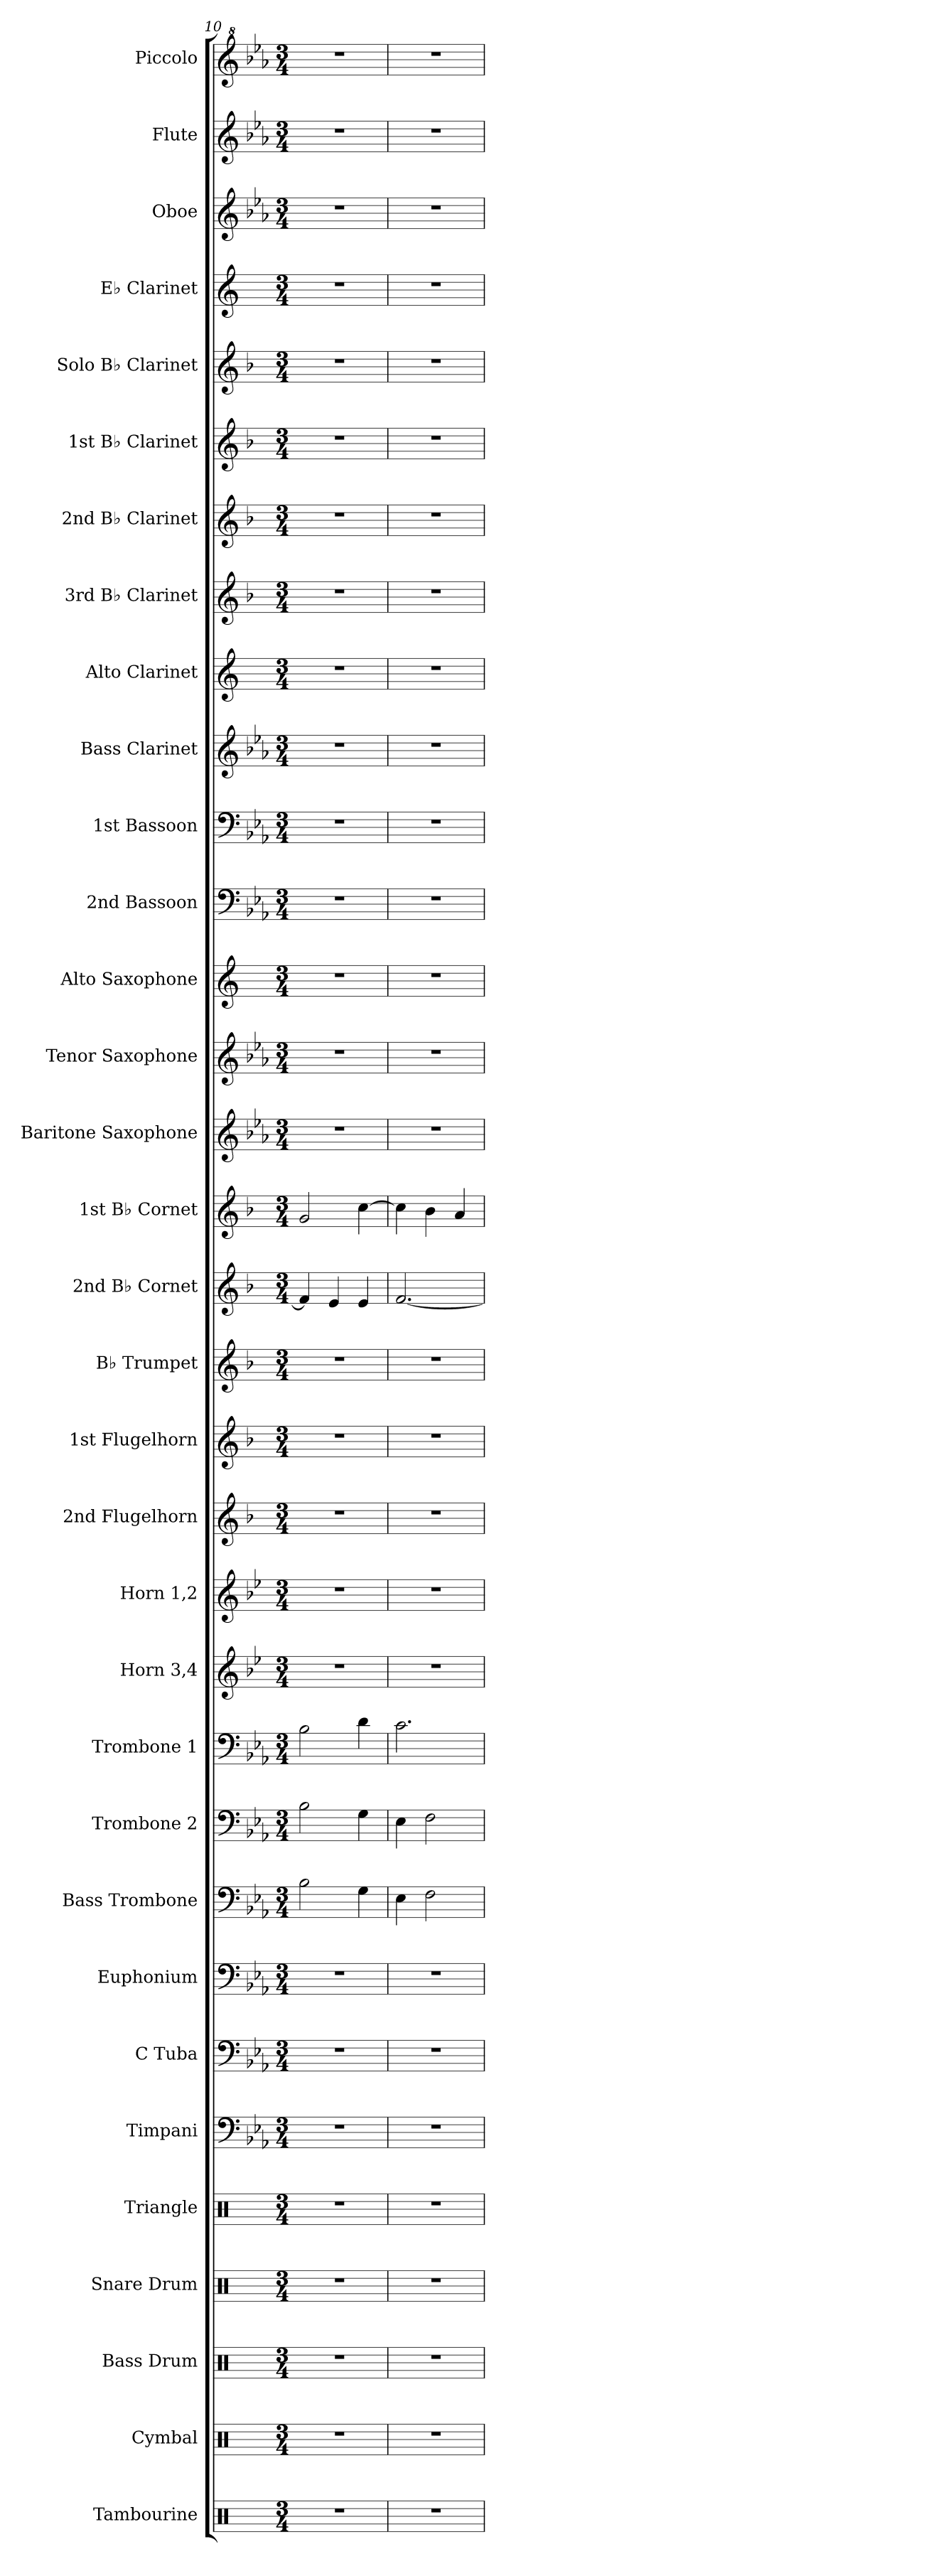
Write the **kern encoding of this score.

**kern	**kern	**kern	**kern	**kern	**kern	**kern	**kern	**kern	**kern	**kern	**kern	**kern	**kern	**kern	**kern	**kern	**kern	**kern	**kern	**kern	**kern	**kern	**kern	**kern	**kern	**kern	**kern	**kern	**kern	**kern	**kern	**kern
*part33	*part32	*part31	*part30	*part29	*part28	*part27	*part26	*part25	*part24	*part23	*part22	*part21	*part20	*part19	*part18	*part17	*part16	*part15	*part14	*part13	*part12	*part11	*part10	*part9	*part8	*part7	*part6	*part5	*part4	*part3	*part2	*part1
*staff33	*staff32	*staff31	*staff30	*staff29	*staff28	*staff27	*staff26	*staff25	*staff24	*staff23	*staff22	*staff21	*staff20	*staff19	*staff18	*staff17	*staff16	*staff15	*staff14	*staff13	*staff12	*staff11	*staff10	*staff9	*staff8	*staff7	*staff6	*staff5	*staff4	*staff3	*staff2	*staff1
*I"Tambourine	*I"Cymbal	*I"Bass Drum	*I"Snare Drum	*I"Triangle	*I"Timpani	*I"C Tuba	*I"Euphonium	*I"Bass Trombone	*I"Trombone 2	*I"Trombone 1	*I"Horn 3,4	*I"Horn 1,2	*I"2nd Flugelhorn	*I"1st Flugelhorn	*I"B♭ Trumpet	*I"2nd B♭ Cornet	*I"1st B♭ Cornet	*I"Baritone Saxophone	*I"Tenor Saxophone	*I"Alto Saxophone	*I"2nd Bassoon	*I"1st Bassoon	*I"Bass Clarinet	*I"Alto Clarinet	*I"3rd B♭ Clarinet	*I"2nd B♭ Clarinet	*I"1st B♭ Clarinet	*I"Solo B♭ Clarinet	*I"E♭ Clarinet	*I"Oboe	*I"Flute	*I"Piccolo
*I'Tamb.	*I'Cym.	*I'B. Dr.	*I'Sn. Dr.	*I'Trgl.	*I'Timp.	*I'C Tu.	*I'Eu.	*I'B. Trb.	*I'Trb. 2	*I'Trb. 1	*I'Hn. 3,4	*I'Hn. 1,2	*I'2nd Flghn.	*I'1st Flghn.	*I'B♭ Tpt.	*I'2nd B♭ Cnt.	*I'1st B♭ Cnt.	*I'Bar. Sax.	*I'T. Sax.	*I'A. Sax.	*I'2nd Bsn.	*I'1st Bsn.	*I'B. Cl.	*I'A. Cl.	*I'3rd B♭ Cl.	*I'2nd B♭ Cl.	*I'1st B♭ Cl.	*I'Solo B♭ Cl.	*I'E♭ Cl.	*I'Ob.	*I'Fl.	*I'Picc.
*clefX	*clefX	*clefX	*clefX	*clefX	*clefF4	*clefF4	*clefF4	*clefF4	*clefF4	*clefF4	*clefG2	*clefG2	*clefG2	*clefG2	*clefG2	*clefG2	*clefG2	*clefG2	*clefG2	*clefG2	*clefF4	*clefF4	*clefG2	*clefG2	*clefG2	*clefG2	*clefG2	*clefG2	*clefG2	*clefG2	*clefG2	*clefG^2
*	*	*	*	*	*	*	*	*	*	*	*ITrd4c7	*ITrd4c7	*ITrd1c2	*ITrd1c2	*ITrd1c2	*ITrd1c2	*ITrd1c2	*ITrd12c21	*ITrd8c14	*ITrd5c9	*	*	*ITrd8c14	*ITrd5c9	*ITrd1c2	*ITrd1c2	*ITrd1c2	*ITrd1c2	*ITrd-2c-3	*	*	*ITrd-7c-12
*k[]	*k[]	*k[]	*k[]	*k[]	*k[b-e-a-]	*k[b-e-a-]	*k[b-e-a-]	*k[b-e-a-]	*k[b-e-a-]	*k[b-e-a-]	*k[b-e-a-]	*k[b-e-a-]	*k[b-e-a-]	*k[b-e-a-]	*k[b-e-a-]	*k[b-e-a-]	*k[b-e-a-]	*k[b-e-a-]	*k[b-e-a-]	*k[b-e-a-]	*k[b-e-a-]	*k[b-e-a-]	*k[b-e-a-]	*k[b-e-a-]	*k[b-e-a-]	*k[b-e-a-]	*k[b-e-a-]	*k[b-e-a-]	*k[b-e-a-]	*k[b-e-a-]	*k[b-e-a-]	*k[b-e-a-]
*C:	*C:	*C:	*C:	*C:	*E-:	*E-:	*E-:	*E-:	*E-:	*E-:	*E-:	*E-:	*E-:	*E-:	*E-:	*E-:	*E-:	*E-:	*E-:	*E-:	*E-:	*E-:	*E-:	*E-:	*E-:	*E-:	*E-:	*E-:	*E-:	*E-:	*E-:	*E-:
*M3/4	*M3/4	*M3/4	*M3/4	*M3/4	*M3/4	*M3/4	*M3/4	*M3/4	*M3/4	*M3/4	*M3/4	*M3/4	*M3/4	*M3/4	*M3/4	*M3/4	*M3/4	*M3/4	*M3/4	*M3/4	*M3/4	*M3/4	*M3/4	*M3/4	*M3/4	*M3/4	*M3/4	*M3/4	*M3/4	*M3/4	*M3/4	*M3/4
=10	=10	=10	=10	=10	=10	=10	=10	=10	=10	=10	=10	=10	=10	=10	=10	=10	=10	=10	=10	=10	=10	=10	=10	=10	=10	=10	=10	=10	=10	=10	=10	=10
2.r	2.r	2.r	2.r	2.r	2.r	2.r	2.r	2B-\	2B-\	2B-\	2.r	2.r	2.r	2.r	2.r	4e-/]	2f/	2.r	2.r	2.r	2.r	2.r	2.r	2.r	2.r	2.r	2.r	2.r	2.r	2.r	2.r	2.r
.	.	.	.	.	.	.	.	.	.	.	.	.	.	.	.	4d/	.	.	.	.	.	.	.	.	.	.	.	.	.	.	.	.
.	.	.	.	.	.	.	.	4G\	4G\	4d\	.	.	.	.	.	4d/	[4b-\	.	.	.	.	.	.	.	.	.	.	.	.	.	.	.
=11	=11	=11	=11	=11	=11	=11	=11	=11	=11	=11	=11	=11	=11	=11	=11	=11	=11	=11	=11	=11	=11	=11	=11	=11	=11	=11	=11	=11	=11	=11	=11	=11
2.r	2.r	2.r	2.r	2.r	2.r	2.r	2.r	4E-\	4E-\	2.c\	2.r	2.r	2.r	2.r	2.r	[2.e-/	4b-\]	2.r	2.r	2.r	2.r	2.r	2.r	2.r	2.r	2.r	2.r	2.r	2.r	2.r	2.r	2.r
.	.	.	.	.	.	.	.	2F\	2F\	.	.	.	.	.	.	.	4a-\	.	.	.	.	.	.	.	.	.	.	.	.	.	.	.
.	.	.	.	.	.	.	.	.	.	.	.	.	.	.	.	.	4g/	.	.	.	.	.	.	.	.	.	.	.	.	.	.	.
=	=	=	=	=	=	=	=	=	=	=	=	=	=	=	=	=	=	=	=	=	=	=	=	=	=	=	=	=	=	=	=	=
*-	*-	*-	*-	*-	*-	*-	*-	*-	*-	*-	*-	*-	*-	*-	*-	*-	*-	*-	*-	*-	*-	*-	*-	*-	*-	*-	*-	*-	*-	*-	*-	*-
